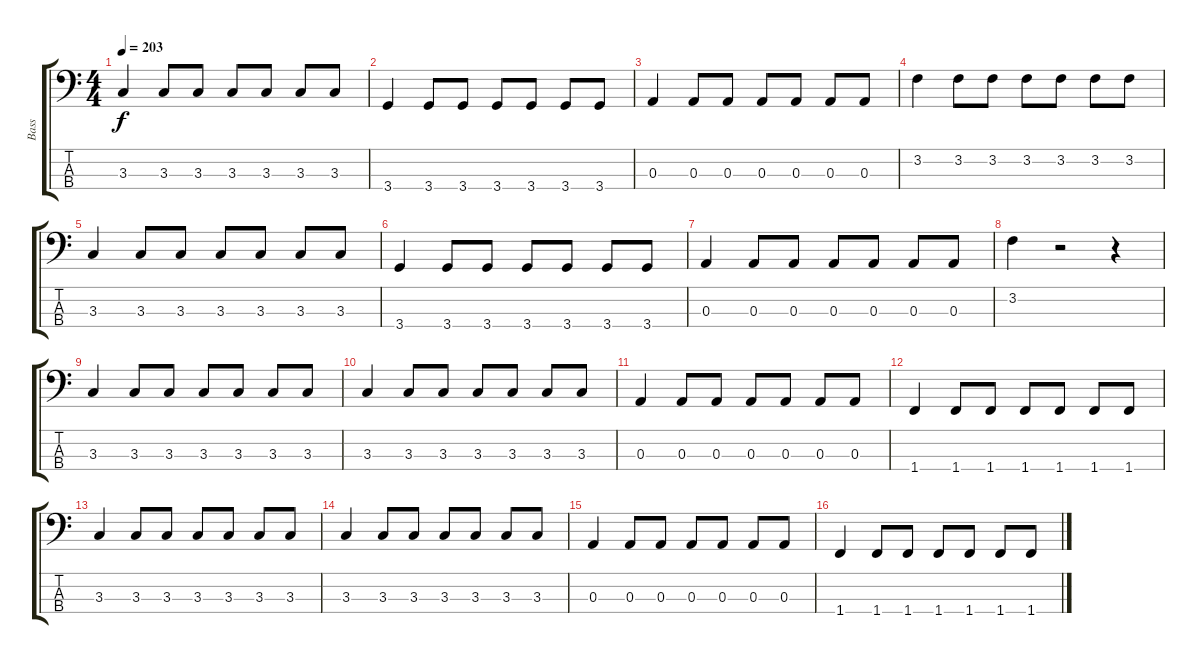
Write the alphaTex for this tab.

\track ("Bass" "Bass") {instrument electricbasspick}
\staff {score tabs}
\tuning (G2 D2 A1 E1) {hide}
\ts (4 4)
\tempo 203
\clef f4
\ks c
3.3.4{dy f} 3.3.8 3.3.8 3.3.8 3.3.8 3.3.8 3.3.8 |
3.4.4 3.4.8 3.4.8 3.4.8 3.4.8 3.4.8 3.4.8 |
0.3.4 0.3.8 0.3.8 0.3.8 0.3.8 0.3.8 0.3.8 |
3.2.4 3.2.8 3.2.8 3.2.8 3.2.8 3.2.8 3.2.8 |
3.3.4 3.3.8 3.3.8 3.3.8 3.3.8 3.3.8 3.3.8 |
3.4.4 3.4.8 3.4.8 3.4.8 3.4.8 3.4.8 3.4.8 |
0.3.4 0.3.8 0.3.8 0.3.8 0.3.8 0.3.8 0.3.8 |
3.2.4 r.2 r.4 |
3.3.4 3.3.8 3.3.8 3.3.8 3.3.8 3.3.8 3.3.8 |
3.3.4 3.3.8 3.3.8 3.3.8 3.3.8 3.3.8 3.3.8 |
0.3.4 0.3.8 0.3.8 0.3.8 0.3.8 0.3.8 0.3.8 |
1.4.4 1.4.8 1.4.8 1.4.8 1.4.8 1.4.8 1.4.8 |
3.3.4 3.3.8 3.3.8 3.3.8 3.3.8 3.3.8 3.3.8 |
3.3.4 3.3.8 3.3.8 3.3.8 3.3.8 3.3.8 3.3.8 |
0.3.4 0.3.8 0.3.8 0.3.8 0.3.8 0.3.8 0.3.8 |
1.4.4 1.4.8 1.4.8 1.4.8 1.4.8 1.4.8 1.4.8
